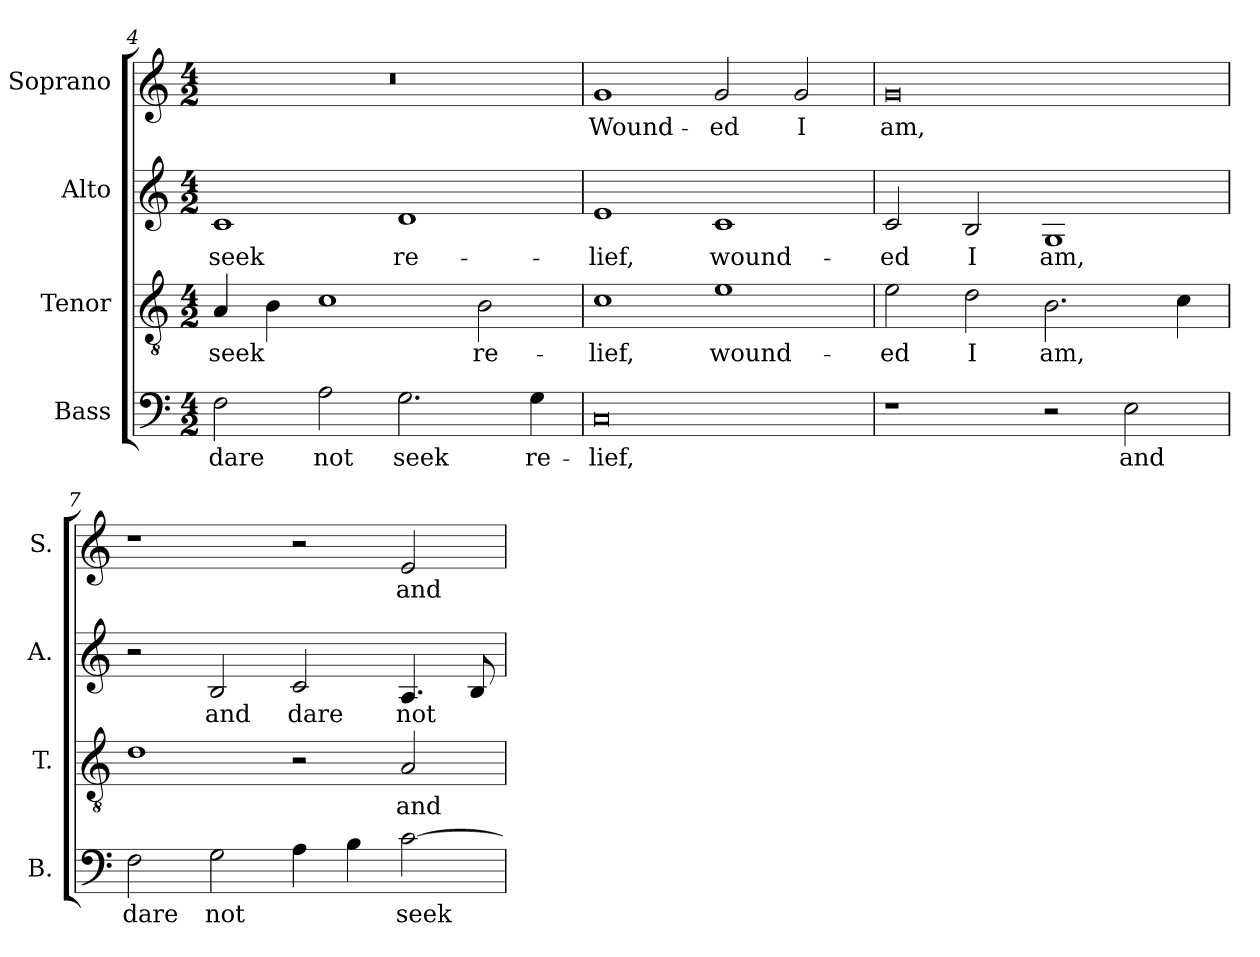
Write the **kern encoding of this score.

**kern	**text	**kern	**text	**kern	**text	**kern	**text
*part4	*part4	*part3	*part3	*part2	*part2	*part1	*part1
*staff4	*staff4	*staff3	*staff3	*staff2	*staff2	*staff1	*staff1
*I"Bass	*	*I"Tenor	*	*I"Alto	*	*I"Soprano	*
*I'B.	*	*I'T.	*	*I'A.	*	*I'S.	*
*clefF4	*	*clefGv2	*	*clefG2	*	*clefG2	*
*	*	*ITrd7c12	*	*	*	*	*
*k[]	*	*k[]	*	*k[]	*	*k[]	*
*C:	*	*C:	*	*C:	*	*C:	*
*M4/2	*	*M4/2	*	*M4/2	*	*M4/2	*
=4	=4	=4	=4	=4	=4	=4	=4
!	!LO:LY:b:color=#000000	!	!	!	!	!	!
!	!	!	!LO:LY:b:color=#000000	!	!	!	!
!	!	!	!	!	!LO:LY:b:color=#000000	!LO:N:vis=1	!
2Fi\	dare	4AAi/	seek	1ci	seek	0r	.
.	.	4BBi\	.	.	.	.	.
!	!LO:LY:b:color=#000000	!	!	!	!	!	!
2Ai\	not	1Ci	.	.	.	.	.
!	!LO:LY:b:color=#000000	!	!	!	!	!	!
!	!	!	!	!	!LO:LY:b:color=#000000	!	!
2.Gi\	seek	.	.	1di	re-	.	.
!	!	!	!LO:LY:b:color=#000000	!	!	!	!
.	.	2BBi\	re-	.	.	.	.
!	!LO:LY:b:color=#000000	!	!	!	!	!	!
4Gi\	re-	.	.	.	.	.	.
=5	=5	=5	=5	=5	=5	=5	=5
!	!LO:LY:b:color=#000000	!	!	!	!	!	!
!	!	!	!LO:LY:b:color=#000000	!	!	!	!
!	!	!	!	!	!LO:LY:b:color=#000000	!	!
!	!	!	!	!	!	!	!LO:LY:b:color=#000000
0Ci	-lief,	1Ci	-lief,	1ei	-lief,	1gi	Wound-
!	!	!	!LO:LY:b:color=#000000	!	!	!	!
!	!	!	!	!	!LO:LY:b:color=#000000	!	!
!	!	!	!	!	!	!	!LO:LY:b:color=#000000
.	.	1Ei	wound-	1ci	wound-	2gi/	-ed
!	!	!	!	!	!	!	!LO:LY:b:color=#000000
.	.	.	.	.	.	2gi/	I
!!LO:LB:g=z
=6	=6	=6	=6	=6	=6	=6	=6
!	!	!	!LO:LY:b:color=#000000	!	!	!	!
!	!	!	!	!	!LO:LY:b:color=#000000	!	!
!	!	!	!	!	!	!	!LO:LY:b:color=#000000
1r	.	2Ei\	-ed	2ci/	-ed	0gi	am,
!	!	!	!LO:LY:b:color=#000000	!	!	!	!
!	!	!	!	!	!LO:LY:b:color=#000000	!	!
.	.	2Di\	I	2Bi/	I	.	.
!	!	!	!LO:LY:b:color=#000000	!	!	!	!
!	!	!	!	!	!LO:LY:b:color=#000000	!	!
2r	.	2.BBi\	am,	1Gi	am,	.	.
!	!LO:LY:b:color=#000000	!	!	!	!	!	!
2Ei\	and	.	.	.	.	.	.
.	.	4Ci\	.	.	.	.	.
=7	=7	=7	=7	=7	=7	=7	=7
!	!LO:LY:b:color=#000000	!	!	!	!	!	!
2Fi\	dare	1Di	.	2r	.	1r	.
!	!LO:LY:b:color=#000000	!	!	!	!	!	!
!	!	!	!	!	!LO:LY:b:color=#000000	!	!
2Gi\	not	.	.	2Bi/	and	.	.
!	!	!	!	!	!LO:LY:b:color=#000000	!	!
4Ai\	.	2r	.	2ci/	dare	2r	.
4Bi\	.	.	.	.	.	.	.
!	!LO:LY:b:color=#000000	!	!	!	!	!	!
!	!	!	!LO:LY:b:color=#000000	!	!	!	!
!	!	!	!	!	!LO:LY:b:color=#000000	!	!
!	!	!	!	!	!	!	!LO:LY:b:color=#000000
[2ci\	seek	2AAi/	and	4.Ai/	not	2ei/	and
.	.	.	.	8Bi/	.	.	.
=	=	=	=	=	=	=	=
*-	*-	*-	*-	*-	*-	*-	*-
